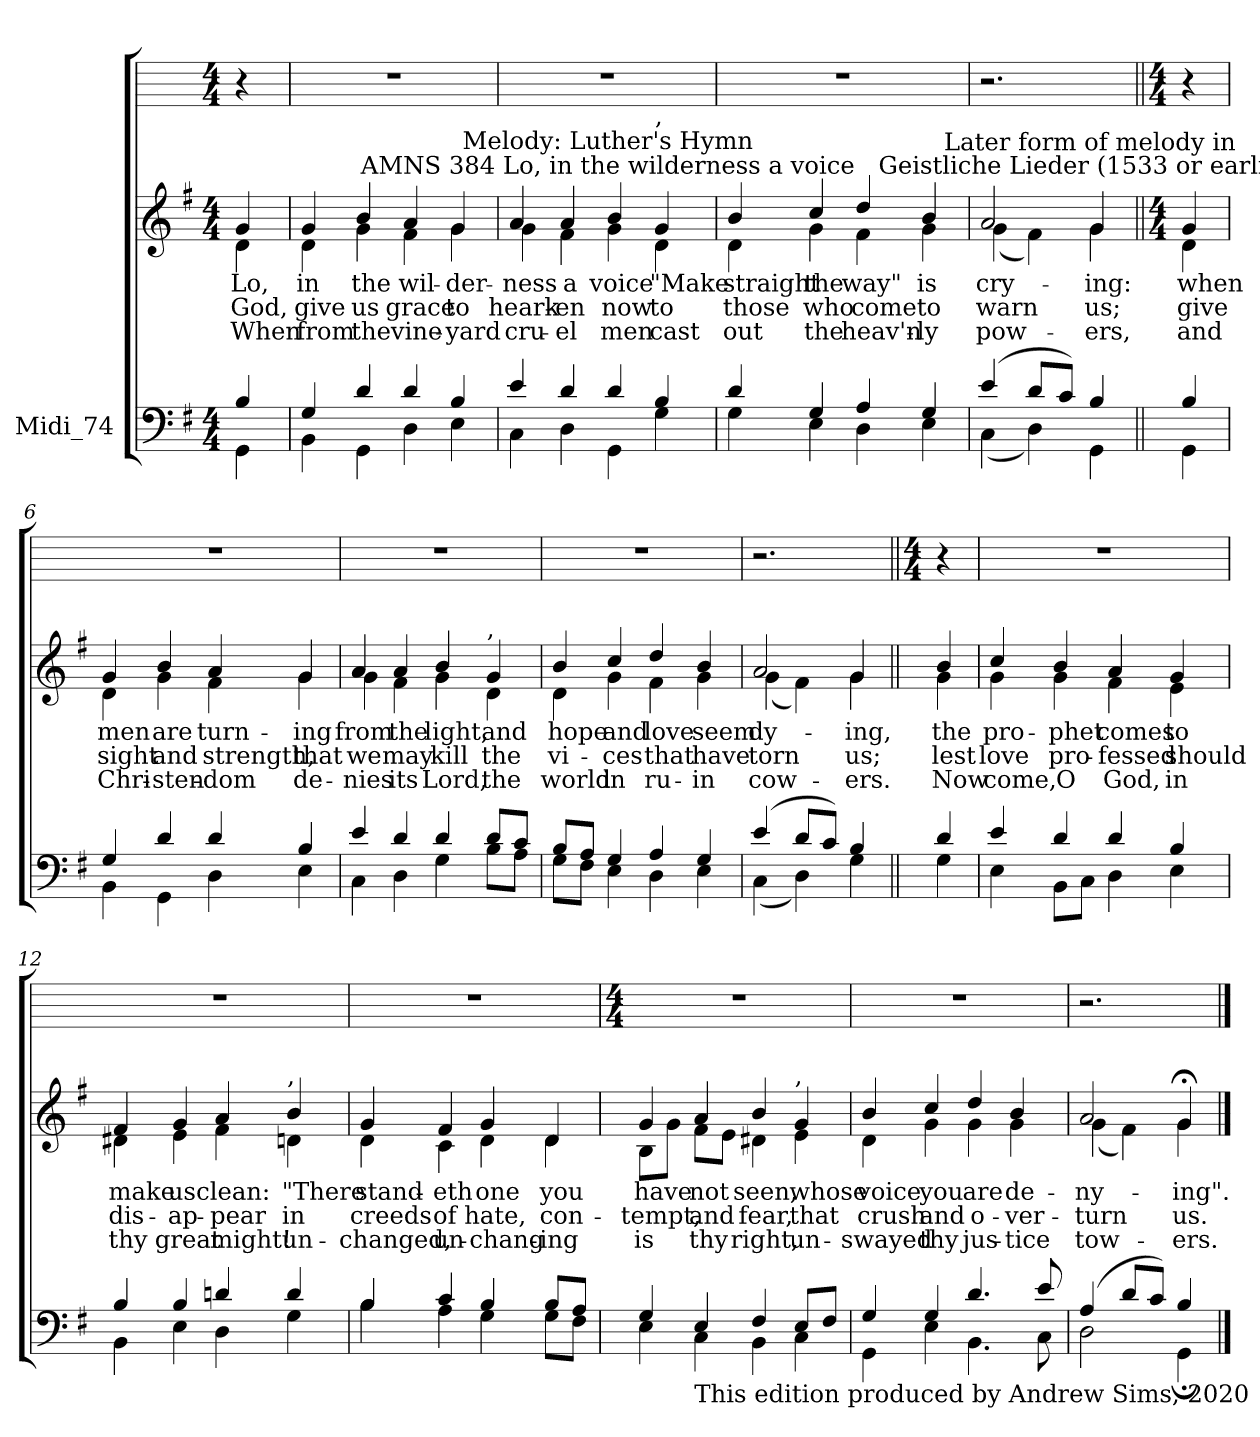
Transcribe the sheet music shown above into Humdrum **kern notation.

**kern	**kern	**text	**text	**text	**kern
*part3	*part2	*part2	*part2	*part2	*part1
*staff3	*staff2	*staff2	*staff2	*staff2	*staff1
*I"Midi_74	*	*	*	*	*
*clefF4	*clefG2	*	*	*	*
*k[f#]	*k[f#]	*	*	*	*
*G:	*G:	*	*	*	*
*M4/4	*M4/4	*	*	*	*M4/4
=	=	=	=	=	=
*^	*	*	*	*	*
!	!	!LO:TX:a:cj:t=Pearcy Dearmer\n(1867-1936)	!	!	!	!
!	!	!	!LO:LY:b	!LO:LY:b	!LO:LY:b	!
*	*	*^	*	*	*	*
4B/	4GG\	4g/	4d\	Lo,	God,	When	4r
=1	=1	=1	=1	=1	=1	=1	=1
!	!	!	!	!LO:LY:b	!LO:LY:b	!LO:LY:b	!
4G/	4BB\	4g/	4d\	in	give	from	1r
!	!	!	!	!LO:LY:b	!LO:LY:b	!LO:LY:b	!
4d/	4GG\	4b/	4g\	the	us	the	.
!	!	!	!	!LO:LY:b	!LO:LY:b	!LO:LY:b	!
4d/	4D\	4a/	4f#\	wil-	-grace	vine-	.
!	!	!	!	!LO:LY:b	!LO:LY:b	!LO:LY:b	!
4B/	4E\	4g/	4g\	-der-	-to	yard	.
=2	=2	=2	=2	=2	=2	=2	=2
!	!	!	!	!LO:LY:b	!LO:LY:b	!LO:LY:b	!
4e/	4C\	4a/	4g\	ness	heark-	-cru-	1r
!	!	!	!	!LO:LY:b	!LO:LY:b	!LO:LY:b	!
4d/	4D\	4a/	4f#\	-a	en	el	.
!	!	!LO:TX:a:cj:t=AMNS 384 Lo, in the wilderness a voice	!	!	!	!	!
!	!	!LO:TX:a:cj:t=Melody&colon; Luther's Hymn	!	!	!	!	!
!	!	!	!	!LO:LY:b	!LO:LY:b	!LO:LY:b	!
4d/	4GG\	4b/	4g\	voice	now	men	.
!	!	!LO:TX:a:t=,	!	!	!	!	!
!	!	!	!	!LO:LY:b	!LO:LY:b	!LO:LY:b	!
4B/	4G\	4g/	4d\	"Make	to	cast	.
=3	=3	=3	=3	=3	=3	=3	=3
!	!	!	!	!LO:LY:b	!LO:LY:b	!LO:LY:b	!
4d/	4G\	4b/	4d\	straight	those	out	1r
!	!	!	!	!LO:LY:b	!LO:LY:b	!LO:LY:b	!
4G/	4E\	4cc/	4g\	the	who	the	.
!	!	!	!	!LO:LY:b	!LO:LY:b	!LO:LY:b	!
4A/	4D\	4dd/	4f#\	way"	come	heav'n-	.
!	!	!	!	!LO:LY:b	!LO:LY:b	!LO:LY:b	!
4G/	4E\	4b/	4g\	-is	to	ly	.
=4	=4	=4	=4	=4	=4	=4	=4
!	!	!	!	!LO:LY:b	!LO:LY:b	!LO:LY:b	!
(>4e/	(<4C\	2a/	(<4g\	cry-	-warn	pow-	2.r
8d/L	4D\)	.	4f#\)	.	.	.	.
8c/J)	.	.	.	.	.	.	.
!	!	!LO:TX:a:cj:t=Later form of melody in\nGeistliche Lieder (1533 or earlier)	!	!	!	!	!
!	!	!	!	!LO:LY:b	!LO:LY:b	!LO:LY:b	!
4B/	4GG\	4g/	4g\	-ing:	us;	ers,	.
!!LO:LB:g=z
=5||	=5||	=5||	=5||	=5||	=5||	=5||	=5||
*	*	*M4/4	*	*	*	*	*M4/4
!	!	!	!	!LO:LY:b	!LO:LY:b	!LO:LY:b	!
4B/	4GG\	4g/	4d\	when	give	and	4r
=6	=6	=6	=6	=6	=6	=6	=6
!	!	!	!	!LO:LY:b	!LO:LY:b	!LO:LY:b	!
4G/	4BB\	4g/	4d\	men	sight	Chri-	1r
!	!	!	!	!LO:LY:b	!LO:LY:b	!LO:LY:b	!
4d/	4GG\	4b/	4g\	-are	and	sten-	.
!	!	!	!	!LO:LY:b	!LO:LY:b	!LO:LY:b	!
4d/	4D\	4a/	4f#\	-turn-	-strength,	dom	.
!	!	!	!	!LO:LY:b	!LO:LY:b	!LO:LY:b	!
4B/	4E\	4g/	4g\	ing	that	de-	.
=7	=7	=7	=7	=7	=7	=7	=7
!	!	!	!	!LO:LY:b	!LO:LY:b	!LO:LY:b	!
4e/	4C\	4a/	4g\	-from	we	nies	1r
!	!	!	!	!LO:LY:b	!LO:LY:b	!LO:LY:b	!
4d/	4D\	4a/	4f#\	the	may	its	.
!	!	!	!	!LO:LY:b	!LO:LY:b	!LO:LY:b	!
4d/	4G\	4b/	4g\	light,	kill	Lord,	.
!	!	!LO:TX:a:t=,	!	!	!	!	!
!	!	!	!	!LO:LY:b	!LO:LY:b	!LO:LY:b	!
8d/L	8B\L	4g/	4d\	and	the	the	.
8c/J	8A\J	.	.	.	.	.	.
=8	=8	=8	=8	=8	=8	=8	=8
!	!	!	!	!LO:LY:b	!LO:LY:b	!LO:LY:b	!
8B/L	8G\L	4b/	4d\	hope	vi-	-world	1r
8A/J	8F#\J	.	.	.	.	.	.
!	!	!	!	!LO:LY:b	!LO:LY:b	!LO:LY:b	!
4G/	4E\	4cc/	4g\	and	ces	in	.
!	!	!	!	!LO:LY:b	!LO:LY:b	!LO:LY:b	!
4A/	4D\	4dd/	4f#\	love	that	ru-	.
!	!	!	!	!LO:LY:b	!LO:LY:b	!LO:LY:b	!
4G/	4E\	4b/	4g\	-seem	have	in	.
=9	=9	=9	=9	=9	=9	=9	=9
!	!	!	!	!LO:LY:b	!LO:LY:b	!LO:LY:b	!
(>4e/	(<4C\	2a/	(<4g\	dy-	-torn	cow-	2.r
8d/L	4D\)	.	4f#\)	.	.	.	.
8c/J)	.	.	.	.	.	.	.
!	!	!	!	!LO:LY:b	!LO:LY:b	!LO:LY:b	!
4B/	4G\	4g/	4g\	-ing,	us;	ers.	.
!!LO:LB:g=z
=10||	=10||	=10||	=10||	=10||	=10||	=10||	=10||
*	*	*	*	*	*	*	*M4/4
!	!	!	!	!LO:LY:b	!LO:LY:b	!LO:LY:b	!
4d/	4G\	4b/	4g\	the	lest	Now	4r
=11	=11	=11	=11	=11	=11	=11	=11
!	!	!	!	!LO:LY:b	!LO:LY:b	!LO:LY:b	!
4e/	4E\	4cc/	4g\	pro-	-love	come,	1r
!	!	!	!	!LO:LY:b	!LO:LY:b	!LO:LY:b	!
4d/	8BB\L	4b/	4g\	phet	pro-	-O	.
.	8C\J	.	.	.	.	.	.
!	!	!	!	!LO:LY:b	!LO:LY:b	!LO:LY:b	!
4d/	4D\	4a/	4f#\	comes	fessed	God,	.
!	!	!	!	!LO:LY:b	!LO:LY:b	!LO:LY:b	!
4B/	4E\	4g/	4e\	to	should	in	.
=12	=12	=12	=12	=12	=12	=12	=12
!	!	!	!	!LO:LY:b	!LO:LY:b	!LO:LY:b	!
4B/	4BB\	4f#/	4d#X\	make	dis-	-thy	1r
!	!	!	!	!LO:LY:b	!LO:LY:b	!LO:LY:b	!
4B/	4E\	4g/	4e\	us	ap-	-great	.
!	!	!	!	!LO:LY:b	!LO:LY:b	!LO:LY:b	!
4dn/	4D\	4a/	4f#\	clean:	pear	might!	.
!	!	!LO:TX:a:t=,	!	!	!	!	!
!	!	!	!	!LO:LY:b	!LO:LY:b	!LO:LY:b	!
4d/	4G\	4b/	4dn\	"There	in	un-	.
=13	=13	=13	=13	=13	=13	=13	=13
!	!	!	!	!LO:LY:b	!LO:LY:b	!LO:LY:b	!
4B/	4B\	4g/	4d\	-stand-	-creeds	changed,	1r
!	!	!	!	!LO:LY:b	!LO:LY:b	!LO:LY:b	!
4c/	4A\	4f#/	4c\	eth	of	un-	.
!	!	!	!	!LO:LY:b	!LO:LY:b	!LO:LY:b	!
4B/	4G\	4g/	4d\	-one	hate,	chang-	.
!	!	!	!	!LO:LY:b	!LO:LY:b	!LO:LY:b	!
8B/L	8G\L	4d/	4d\	-you	con-	-ing	.
8A/J	8F#\J	.	.	.	.	.	.
!!LO:LB:g=z
=14	=14	=14	=14	=14	=14	=14	=14
*	*	*	*	*	*	*	*M4/4
!	!	!	!	!LO:LY:b	!LO:LY:b	!LO:LY:b	!
4G/	4E\	4g/	8B\L	have	tempt,	is	1r
.	.	.	8g\J	.	.	.	.
!LO:TX:b:t=This edition produced by Andrew Sims, 2020	!	!	!	!	!	!	!
!	!	!	!	!LO:LY:b	!LO:LY:b	!LO:LY:b	!
4E/	4C\	4a/	8f#\L	not	and	thy	.
.	.	.	8e\J	.	.	.	.
!	!	!	!	!LO:LY:b	!LO:LY:b	!LO:LY:b	!
4F#/	4BB\	4b/	4d#X\	seen,	fear,	right,	.
!	!	!LO:TX:a:t=,	!	!	!	!	!
!	!	!	!	!LO:LY:b	!LO:LY:b	!LO:LY:b	!
8E/L	4C\	4g/	4e\	whose	that	un-	.
8F#/J	.	.	.	.	.	.	.
=15	=15	=15	=15	=15	=15	=15	=15
!	!	!	!	!LO:LY:b	!LO:LY:b	!LO:LY:b	!
4G/	4GG\	4b/	4d\	-voice	crush	swayed	1r
!	!	!	!	!LO:LY:b	!LO:LY:b	!LO:LY:b	!
4G/	4E\	4cc/	4g\	you	and	thy	.
!	!	!	!	!LO:LY:b	!LO:LY:b	!LO:LY:b	!
4.d/	4.BB\	4dd/	4g\	are	o-	-jus-	.
!	!	!	!	!LO:LY:b	!LO:LY:b	!LO:LY:b	!
.	.	4b/	4g\	-de-	-ver-	-tice	.
8e/	8C\	.	.	.	.	.	.
=16	=16	=16	=16	=16	=16	=16	=16
!	!	!	!	!LO:LY:b	!LO:LY:b	!LO:LY:b	!
(>4A/	2D\	2a/	(<4g\	ny-	-turn	tow-	2.r
8d/L	.	.	4f#\)	.	.	.	.
8c/J)	.	.	.	.	.	.	.
!	!	!	!	!LO:LY:b	!LO:LY:b	!LO:LY:b	!
4B/	4GG;\	4g;</	4g\	-ing".	us.	ers.	.
*v	*v	*	*	*	*	*	*
*	*v	*v	*	*	*	*
==	==	==	==	==	==
*-	*-	*-	*-	*-	*-
